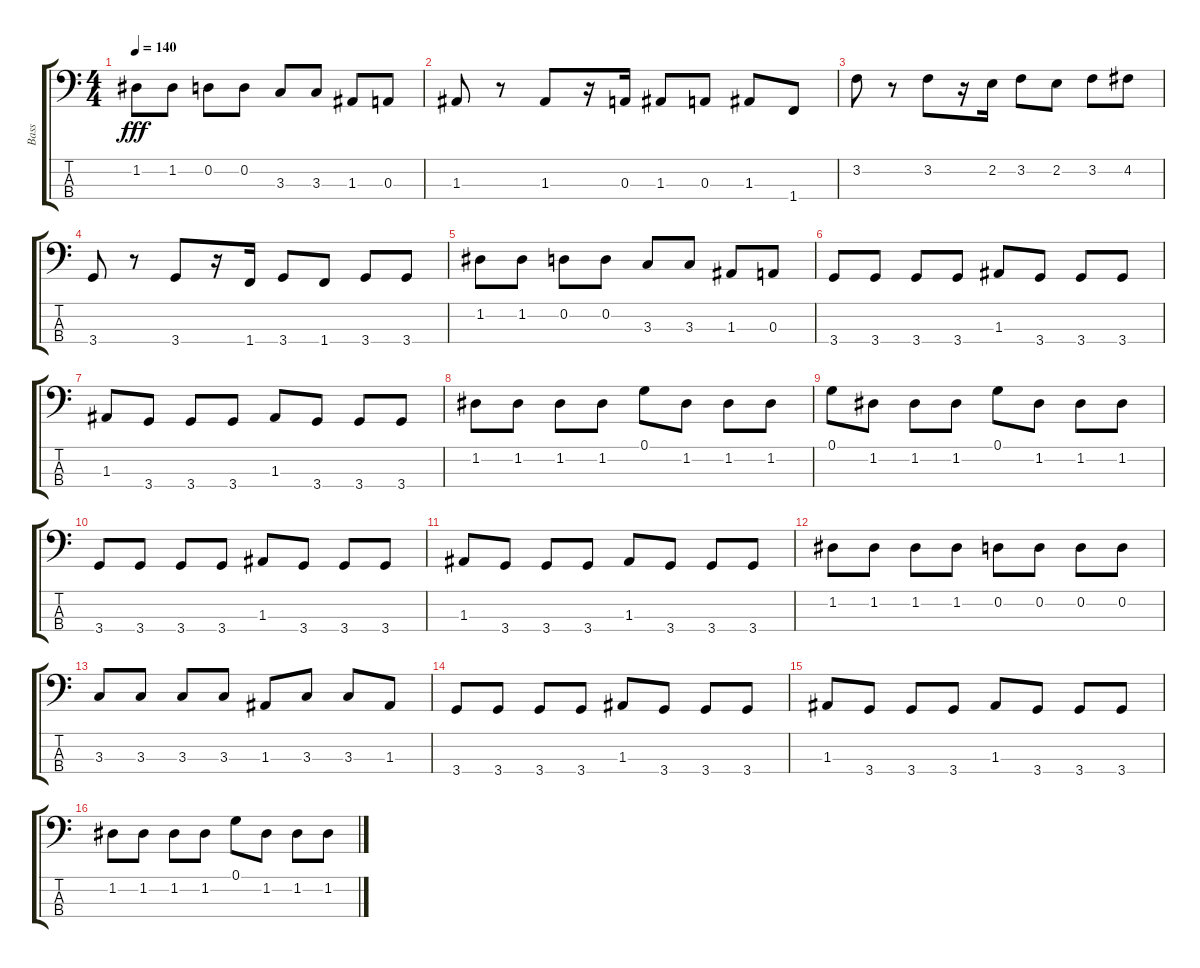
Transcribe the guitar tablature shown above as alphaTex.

\track ("Bass" "Bass") {instrument electricbasspick}
\staff {score tabs}
\tuning (G2 D2 A1 E1) {hide}
\ts (4 4)
\tempo 140
\clef f4
\ks c
1.2.8{dy fff} 1.2.8 0.2.8 0.2.8 3.3.8 3.3.8 1.3.8 0.3.8 |
1.3.8 r.8 1.3.8 r.16 0.3.16 1.3.8 0.3.8 1.3.8 1.4.8 |
3.2.8 r.8 3.2.8 r.16 2.2.16 3.2.8 2.2.8 3.2.8 4.2.8 |
3.4.8 r.8 3.4.8 r.16 1.4.16 3.4.8 1.4.8 3.4.8 3.4.8 |
1.2.8 1.2.8 0.2.8 0.2.8 3.3.8 3.3.8 1.3.8 0.3.8 |
3.4.8 3.4.8 3.4.8 3.4.8 1.3.8 3.4.8 3.4.8 3.4.8 |
1.3.8 3.4.8 3.4.8 3.4.8 1.3.8 3.4.8 3.4.8 3.4.8 |
1.2.8 1.2.8 1.2.8 1.2.8 0.1.8 1.2.8 1.2.8 1.2.8 |
0.1.8 1.2.8 1.2.8 1.2.8 0.1.8 1.2.8 1.2.8 1.2.8 |
3.4.8 3.4.8 3.4.8 3.4.8 1.3.8 3.4.8 3.4.8 3.4.8 |
1.3.8 3.4.8 3.4.8 3.4.8 1.3.8 3.4.8 3.4.8 3.4.8 |
1.2.8 1.2.8 1.2.8 1.2.8 0.2.8 0.2.8 0.2.8 0.2.8 |
3.3.8 3.3.8 3.3.8 3.3.8 1.3.8 3.3.8 3.3.8 1.3.8 |
3.4.8 3.4.8 3.4.8 3.4.8 1.3.8 3.4.8 3.4.8 3.4.8 |
1.3.8 3.4.8 3.4.8 3.4.8 1.3.8 3.4.8 3.4.8 3.4.8 |
1.2.8 1.2.8 1.2.8 1.2.8 0.1.8 1.2.8 1.2.8 1.2.8
